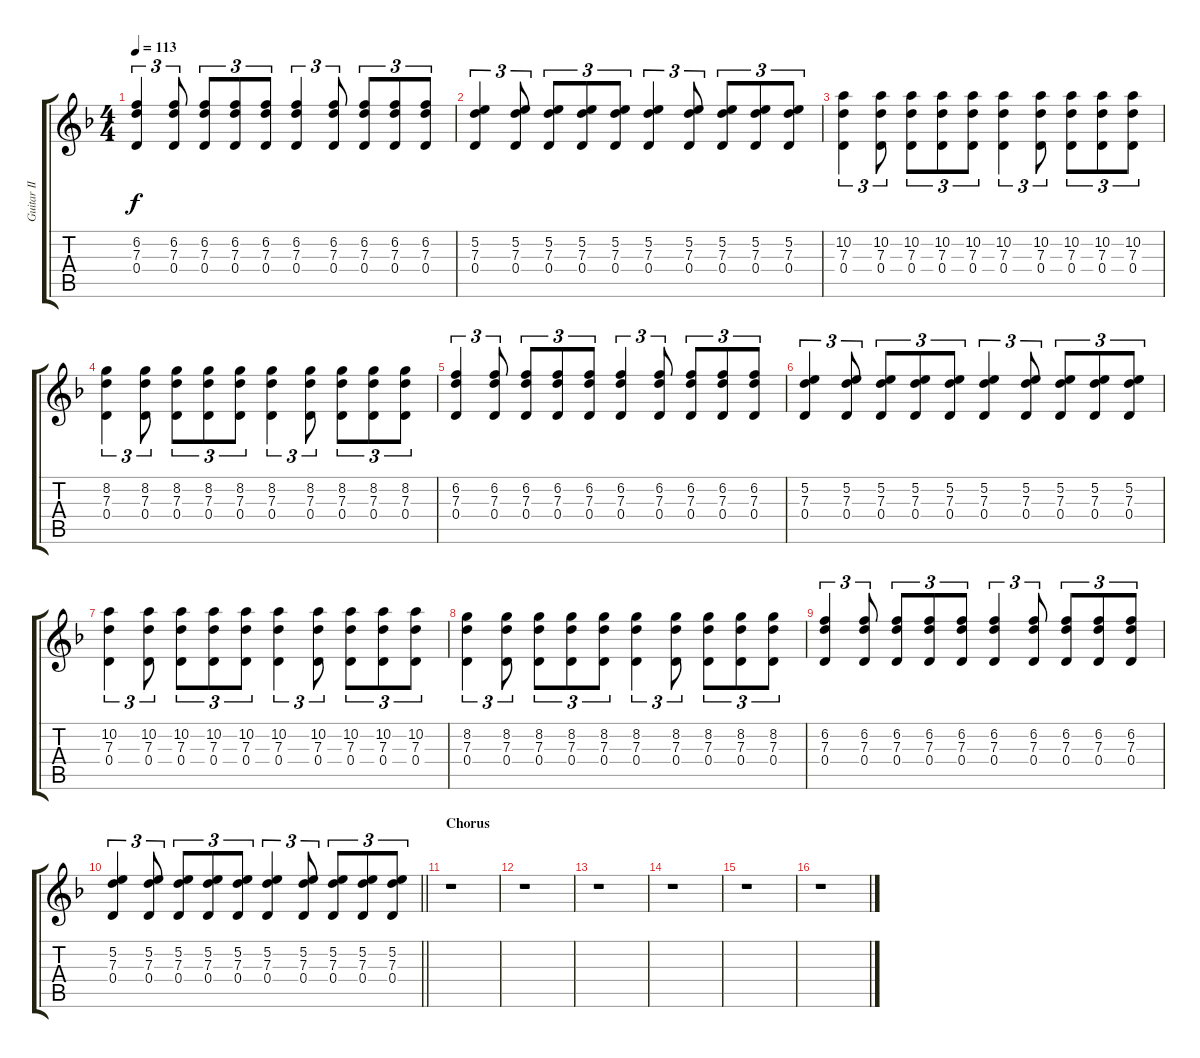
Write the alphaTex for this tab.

\track ("Guitar II" "Guitar II") {instrument electricguitarclean}
\staff {score tabs}
\tuning (E4 B3 G3 D3 A2 D2) {hide}
\ts (4 4)
\tempo 113
\clef g2
\ks dminor
(6.2 7.3 0.4).4{tu (3 2) dy f} (6.2 7.3 0.4).8{tu (3 2)} (6.2 7.3 0.4).8{tu (3 2)} (6.2 7.3 0.4).8{tu (3 2)} (6.2 7.3 0.4).8{tu (3 2)} (6.2 7.3 0.4).4{tu (3 2)} (6.2 7.3 0.4).8{tu (3 2)} (6.2 7.3 0.4).8{tu (3 2)} (6.2 7.3 0.4).8{tu (3 2)} (6.2 7.3 0.4).8{tu (3 2)} |
(5.2 7.3 0.4).4{tu (3 2)} (5.2 7.3 0.4).8{tu (3 2)} (5.2 7.3 0.4).8{tu (3 2)} (5.2 7.3 0.4).8{tu (3 2)} (5.2 7.3 0.4).8{tu (3 2)} (5.2 7.3 0.4).4{tu (3 2)} (5.2 7.3 0.4).8{tu (3 2)} (5.2 7.3 0.4).8{tu (3 2)} (5.2 7.3 0.4).8{tu (3 2)} (5.2 7.3 0.4).8{tu (3 2)} |
(10.2 7.3 0.4).4{tu (3 2)} (10.2 7.3 0.4).8{tu (3 2)} (10.2 7.3 0.4).8{tu (3 2)} (10.2 7.3 0.4).8{tu (3 2)} (10.2 7.3 0.4).8{tu (3 2)} (10.2 7.3 0.4).4{tu (3 2)} (10.2 7.3 0.4).8{tu (3 2)} (10.2 7.3 0.4).8{tu (3 2)} (10.2 7.3 0.4).8{tu (3 2)} (10.2 7.3 0.4).8{tu (3 2)} |
(8.2 7.3 0.4).4{tu (3 2)} (8.2 7.3 0.4).8{tu (3 2)} (8.2 7.3 0.4).8{tu (3 2)} (8.2 7.3 0.4).8{tu (3 2)} (8.2 7.3 0.4).8{tu (3 2)} (8.2 7.3 0.4).4{tu (3 2)} (8.2 7.3 0.4).8{tu (3 2)} (8.2 7.3 0.4).8{tu (3 2)} (8.2 7.3 0.4).8{tu (3 2)} (8.2 7.3 0.4).8{tu (3 2)} |
(6.2 7.3 0.4).4{tu (3 2)} (6.2 7.3 0.4).8{tu (3 2)} (6.2 7.3 0.4).8{tu (3 2)} (6.2 7.3 0.4).8{tu (3 2)} (6.2 7.3 0.4).8{tu (3 2)} (6.2 7.3 0.4).4{tu (3 2)} (6.2 7.3 0.4).8{tu (3 2)} (6.2 7.3 0.4).8{tu (3 2)} (6.2 7.3 0.4).8{tu (3 2)} (6.2 7.3 0.4).8{tu (3 2)} |
(5.2 7.3 0.4).4{tu (3 2)} (5.2 7.3 0.4).8{tu (3 2)} (5.2 7.3 0.4).8{tu (3 2)} (5.2 7.3 0.4).8{tu (3 2)} (5.2 7.3 0.4).8{tu (3 2)} (5.2 7.3 0.4).4{tu (3 2)} (5.2 7.3 0.4).8{tu (3 2)} (5.2 7.3 0.4).8{tu (3 2)} (5.2 7.3 0.4).8{tu (3 2)} (5.2 7.3 0.4).8{tu (3 2)} |
(10.2 7.3 0.4).4{tu (3 2)} (10.2 7.3 0.4).8{tu (3 2)} (10.2 7.3 0.4).8{tu (3 2)} (10.2 7.3 0.4).8{tu (3 2)} (10.2 7.3 0.4).8{tu (3 2)} (10.2 7.3 0.4).4{tu (3 2)} (10.2 7.3 0.4).8{tu (3 2)} (10.2 7.3 0.4).8{tu (3 2)} (10.2 7.3 0.4).8{tu (3 2)} (10.2 7.3 0.4).8{tu (3 2)} |
(8.2 7.3 0.4).4{tu (3 2)} (8.2 7.3 0.4).8{tu (3 2)} (8.2 7.3 0.4).8{tu (3 2)} (8.2 7.3 0.4).8{tu (3 2)} (8.2 7.3 0.4).8{tu (3 2)} (8.2 7.3 0.4).4{tu (3 2)} (8.2 7.3 0.4).8{tu (3 2)} (8.2 7.3 0.4).8{tu (3 2)} (8.2 7.3 0.4).8{tu (3 2)} (8.2 7.3 0.4).8{tu (3 2)} |
(6.2 7.3 0.4).4{tu (3 2)} (6.2 7.3 0.4).8{tu (3 2)} (6.2 7.3 0.4).8{tu (3 2)} (6.2 7.3 0.4).8{tu (3 2)} (6.2 7.3 0.4).8{tu (3 2)} (6.2 7.3 0.4).4{tu (3 2)} (6.2 7.3 0.4).8{tu (3 2)} (6.2 7.3 0.4).8{tu (3 2)} (6.2 7.3 0.4).8{tu (3 2)} (6.2 7.3 0.4).8{tu (3 2)} |
\barLineRight lightlight
(5.2 7.3 0.4).4{tu (3 2)} (5.2 7.3 0.4).8{tu (3 2)} (5.2 7.3 0.4).8{tu (3 2)} (5.2 7.3 0.4).8{tu (3 2)} (5.2 7.3 0.4).8{tu (3 2)} (5.2 7.3 0.4).4{tu (3 2)} (5.2 7.3 0.4).8{tu (3 2)} (5.2 7.3 0.4).8{tu (3 2)} (5.2 7.3 0.4).8{tu (3 2)} (5.2 7.3 0.4).8{tu (3 2)} |
\section ("" "Chorus")
r.1 |
r.1 |
r.1 |
r.1 |
r.1 |
r.1
